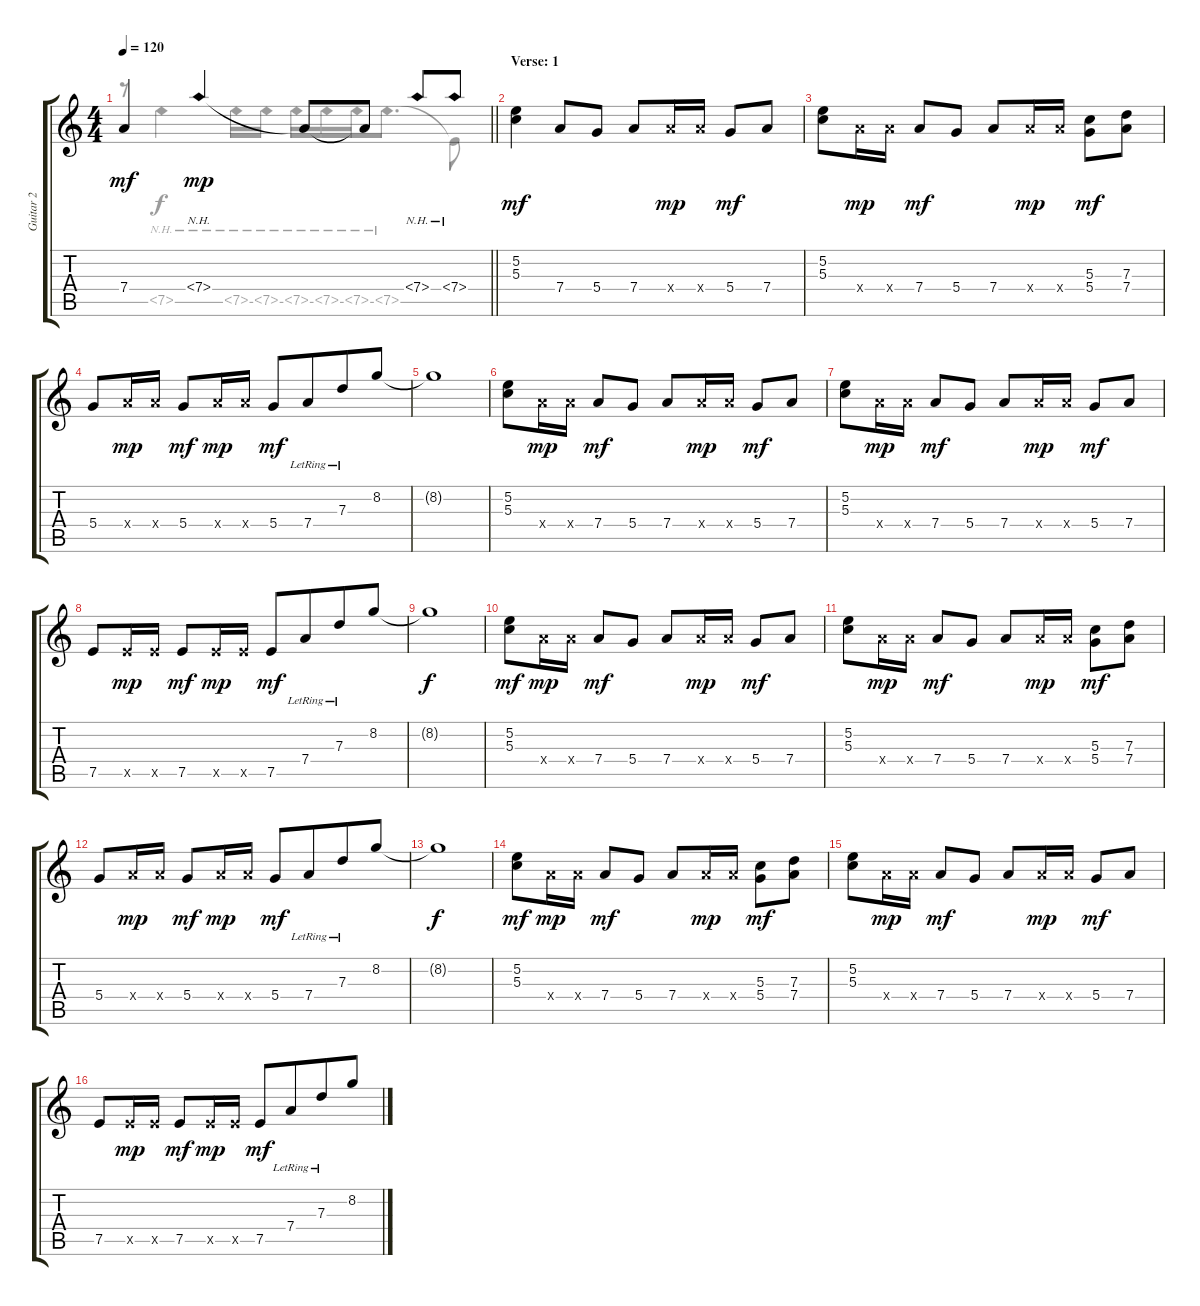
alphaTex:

\track ("Guitar 2" "Guitar 2") {instrument electricguitarclean}
\staff {score tabs}
\tuning (E4 B3 G3 D3 A2 E2) {hide}
\voice
\ts (4 4)
\tempo 120
\clef g2
\barLineRight lightlight
\ks c
7.4.4{dy mf beam merge} 7.4{nh}.4{dy mp} 7.4{t}.8 7.4{t}.8 7.4{nh}.8 7.4{nh}.8 |
\section ("" "Verse: 1")
(5.2 5.3).4{dy mf volume 6 instrument overdrivenguitar} 7.4.8 5.4.8 7.4.8 7.4{x}.16{dy mp} 7.4{x}.16 5.4.8{dy mf} 7.4.8 |
(5.2 5.3).8 7.4{x}.16{dy mp} 7.4{x}.16 7.4.8{dy mf} 5.4.8 7.4.8 7.4{x}.16{dy mp} 7.4{x}.16 (5.3 5.4).8{dy mf} (7.3 7.4).8 |
5.4.8 7.4{x}.16{dy mp} 7.4{x}.16 5.4.8{dy mf} 7.4{x}.16{dy mp} 7.4{x}.16 5.4.8{dy mf beam Up} 7.4{lr}.8{beam Up beam merge} 7.3{lr}.8{beam Up} 8.2.8{beam Up} |
8.2{t}.1 |
(5.2 5.3).8 7.4{x}.16{dy mp} 7.4{x}.16 7.4.8{dy mf} 5.4.8 7.4.8 7.4{x}.16{dy mp} 7.4{x}.16 5.4.8{dy mf} 7.4.8 |
(5.2 5.3).8 7.4{x}.16{dy mp} 7.4{x}.16 7.4.8{dy mf} 5.4.8 7.4.8 7.4{x}.16{dy mp} 7.4{x}.16 5.4.8{dy mf} 7.4.8 |
7.5.8 7.5{x}.16{dy mp} 7.5{x}.16 7.5.8{dy mf} 7.5{x}.16{dy mp} 7.5{x}.16 7.5.8{dy mf beam Up} 7.4{lr}.8{beam Up beam merge} 7.3{lr}.8{beam Up} 8.2.8{beam Up} |
8.2{t}.1{dy f} |
(5.2 5.3).8{dy mf} 7.4{x}.16{dy mp} 7.4{x}.16 7.4.8{dy mf} 5.4.8 7.4.8 7.4{x}.16{dy mp} 7.4{x}.16 5.4.8{dy mf} 7.4.8 |
(5.2 5.3).8 7.4{x}.16{dy mp} 7.4{x}.16 7.4.8{dy mf} 5.4.8 7.4.8 7.4{x}.16{dy mp} 7.4{x}.16 (5.3 5.4).8{dy mf} (7.3 7.4).8 |
5.4.8 7.4{x}.16{dy mp} 7.4{x}.16 5.4.8{dy mf} 7.4{x}.16{dy mp} 7.4{x}.16 5.4.8{dy mf beam Up} 7.4{lr}.8{beam Up beam merge} 7.3{lr}.8{beam Up} 8.2.8{beam Up} |
8.2{t}.1{dy f} |
(5.2 5.3).8{dy mf} 7.4{x}.16{dy mp} 7.4{x}.16 7.4.8{dy mf} 5.4.8 7.4.8 7.4{x}.16{dy mp} 7.4{x}.16 (5.3 5.4).8{dy mf} (7.3 7.4).8 |
(5.2 5.3).8 7.4{x}.16{dy mp} 7.4{x}.16 7.4.8{dy mf} 5.4.8 7.4.8 7.4{x}.16{dy mp} 7.4{x}.16 5.4.8{dy mf} 7.4.8 |
7.5.8 7.5{x}.16{dy mp} 7.5{x}.16 7.5.8{dy mf} 7.5{x}.16{dy mp} 7.5{x}.16 7.5.8{dy mf beam Up} 7.4{lr}.8{beam Up beam merge} 7.3{lr}.8{beam Up} 8.2.8{beam Up}
\voice
\clef g2
\ottava regular
\simile none
\barLineRight lightlight
\ks c
r.8{dy f} 7.5{nh}.4 7.5{nh}.16 7.5{nh}.16 7.5{nh}.16 7.5{nh}.16 7.5{nh}.16 7.5{nh}.8{d} 7.5{t}.8 |
|
|
|
|
|
|
|
|
|
|
|
|
|
|
